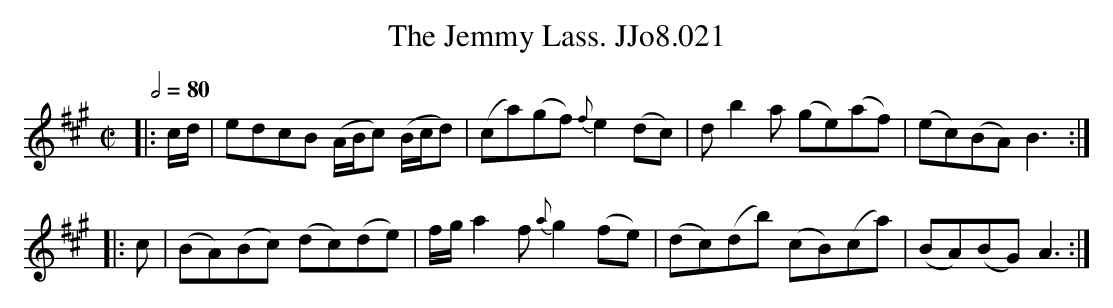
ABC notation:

X:1
T:Jemmy Lass. JJo8.021, The
M:C|
L:1/8
Q:1/2=80
K:A
|:c/d/|edcB (A/B/c) (B/c/d)|(ca)(gf) {f}e2(dc)|db2a (ge)(af)|(ec)(BA)B3:|
|:c|(BA)(Bc) (dc)(de)|f/g/a2f{a}g2(fe)|(dc)(db) (cB)(ca)|(BA)(BG)A3:|
